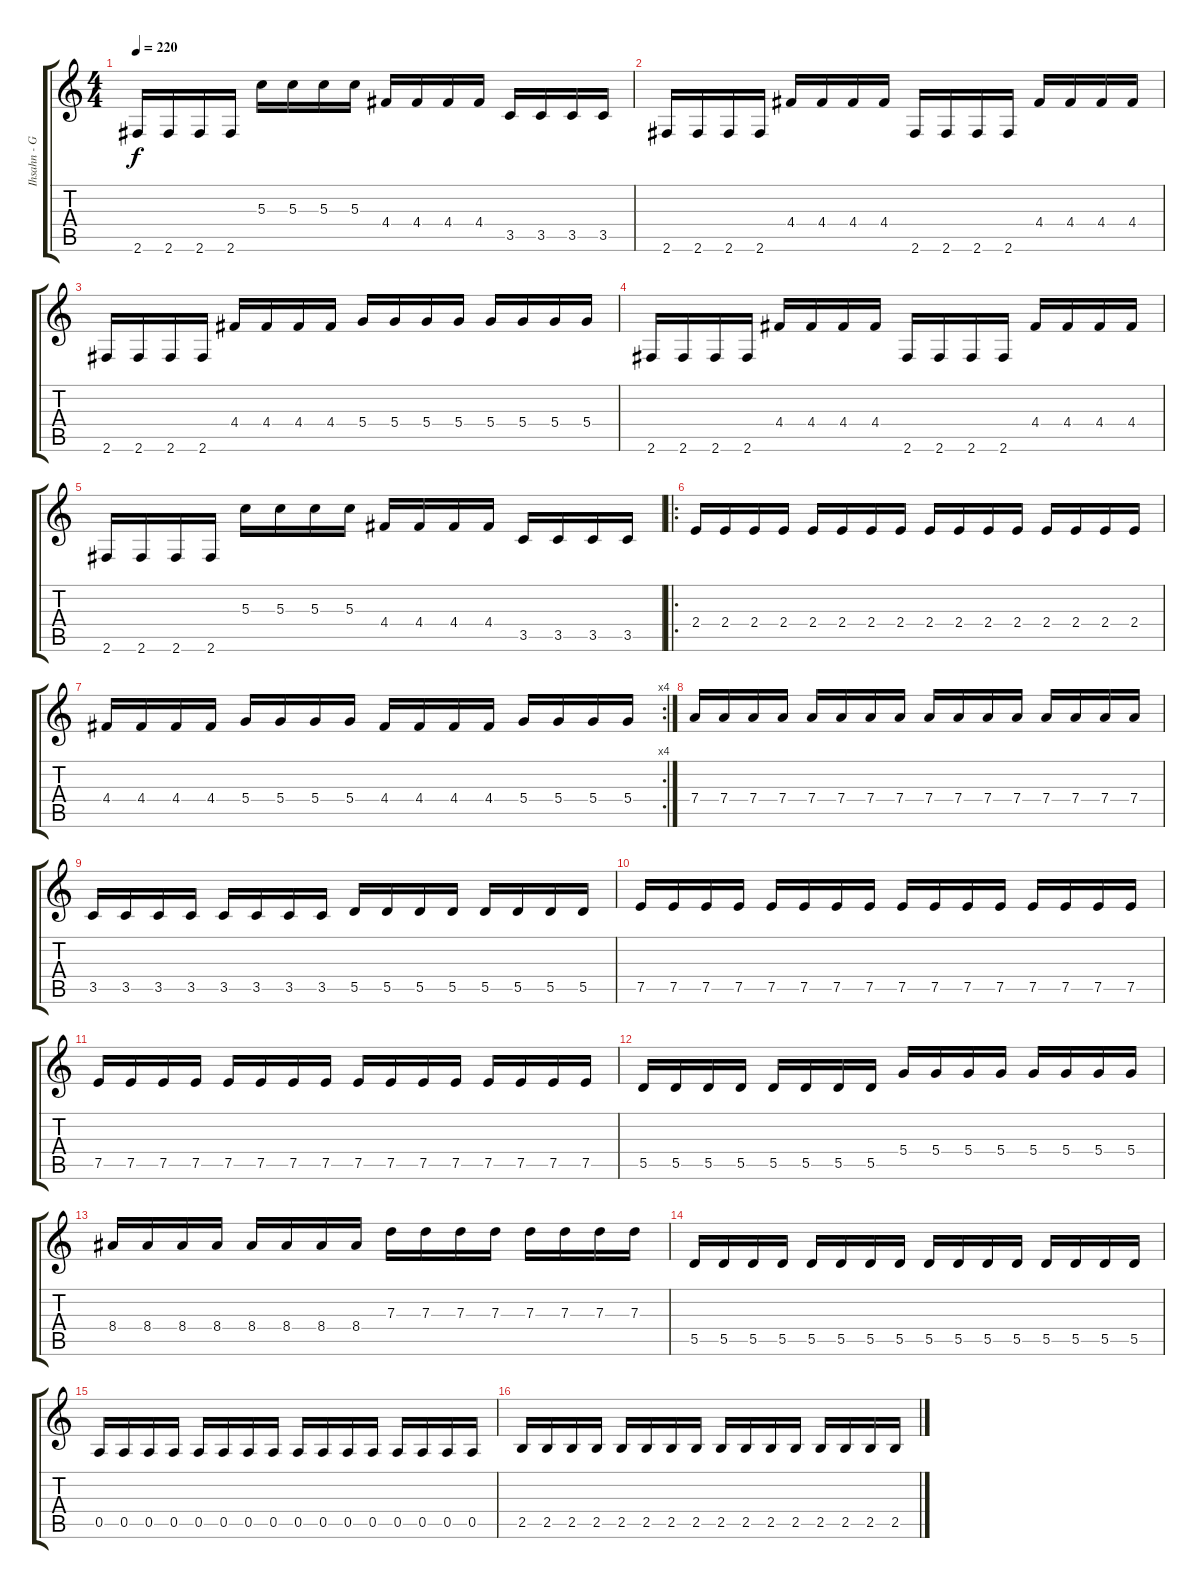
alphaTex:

\track ("Ihsahn - Guitar" "Ihsahn - G") {instrument distortionguitar}
\staff {score tabs}
\tuning (E4 B3 G3 D3 A2 E2) {hide}
\ts (4 4)
\tempo 220
\clef g2
\ks c
2.6.16{dy f} 2.6.16 2.6.16 2.6.16 5.3.16 5.3.16 5.3.16 5.3.16 4.4.16 4.4.16 4.4.16 4.4.16 3.5.16 3.5.16 3.5.16 3.5.16 |
2.6.16 2.6.16 2.6.16 2.6.16 4.4.16 4.4.16 4.4.16 4.4.16 2.6.16 2.6.16 2.6.16 2.6.16 4.4.16 4.4.16 4.4.16 4.4.16 |
2.6.16 2.6.16 2.6.16 2.6.16 4.4.16 4.4.16 4.4.16 4.4.16 5.4.16 5.4.16 5.4.16 5.4.16 5.4.16 5.4.16 5.4.16 5.4.16 |
2.6.16 2.6.16 2.6.16 2.6.16 4.4.16 4.4.16 4.4.16 4.4.16 2.6.16 2.6.16 2.6.16 2.6.16 4.4.16 4.4.16 4.4.16 4.4.16 |
2.6.16 2.6.16 2.6.16 2.6.16 5.3.16 5.3.16 5.3.16 5.3.16 4.4.16 4.4.16 4.4.16 4.4.16 3.5.16 3.5.16 3.5.16 3.5.16 |
\ro
2.4.16 2.4.16 2.4.16 2.4.16 2.4.16 2.4.16 2.4.16 2.4.16 2.4.16 2.4.16 2.4.16 2.4.16 2.4.16 2.4.16 2.4.16 2.4.16 |
\rc 4
4.4.16 4.4.16 4.4.16 4.4.16 5.4.16 5.4.16 5.4.16 5.4.16 4.4.16 4.4.16 4.4.16 4.4.16 5.4.16 5.4.16 5.4.16 5.4.16 |
7.4.16 7.4.16 7.4.16 7.4.16 7.4.16 7.4.16 7.4.16 7.4.16 7.4.16 7.4.16 7.4.16 7.4.16 7.4.16 7.4.16 7.4.16 7.4.16 |
3.5.16 3.5.16 3.5.16 3.5.16 3.5.16 3.5.16 3.5.16 3.5.16 5.5.16 5.5.16 5.5.16 5.5.16 5.5.16 5.5.16 5.5.16 5.5.16 |
7.5.16 7.5.16 7.5.16 7.5.16 7.5.16 7.5.16 7.5.16 7.5.16 7.5.16 7.5.16 7.5.16 7.5.16 7.5.16 7.5.16 7.5.16 7.5.16 |
7.5.16 7.5.16 7.5.16 7.5.16 7.5.16 7.5.16 7.5.16 7.5.16 7.5.16 7.5.16 7.5.16 7.5.16 7.5.16 7.5.16 7.5.16 7.5.16 |
5.5.16 5.5.16 5.5.16 5.5.16 5.5.16 5.5.16 5.5.16 5.5.16 5.4.16 5.4.16 5.4.16 5.4.16 5.4.16 5.4.16 5.4.16 5.4.16 |
8.4.16 8.4.16 8.4.16 8.4.16 8.4.16 8.4.16 8.4.16 8.4.16 7.3.16 7.3.16 7.3.16 7.3.16 7.3.16 7.3.16 7.3.16 7.3.16 |
5.5.16 5.5.16 5.5.16 5.5.16 5.5.16 5.5.16 5.5.16 5.5.16 5.5.16 5.5.16 5.5.16 5.5.16 5.5.16 5.5.16 5.5.16 5.5.16 |
0.5.16 0.5.16 0.5.16 0.5.16 0.5.16 0.5.16 0.5.16 0.5.16 0.5.16 0.5.16 0.5.16 0.5.16 0.5.16 0.5.16 0.5.16 0.5.16 |
2.5.16 2.5.16 2.5.16 2.5.16 2.5.16 2.5.16 2.5.16 2.5.16 2.5.16 2.5.16 2.5.16 2.5.16 2.5.16 2.5.16 2.5.16 2.5.16
